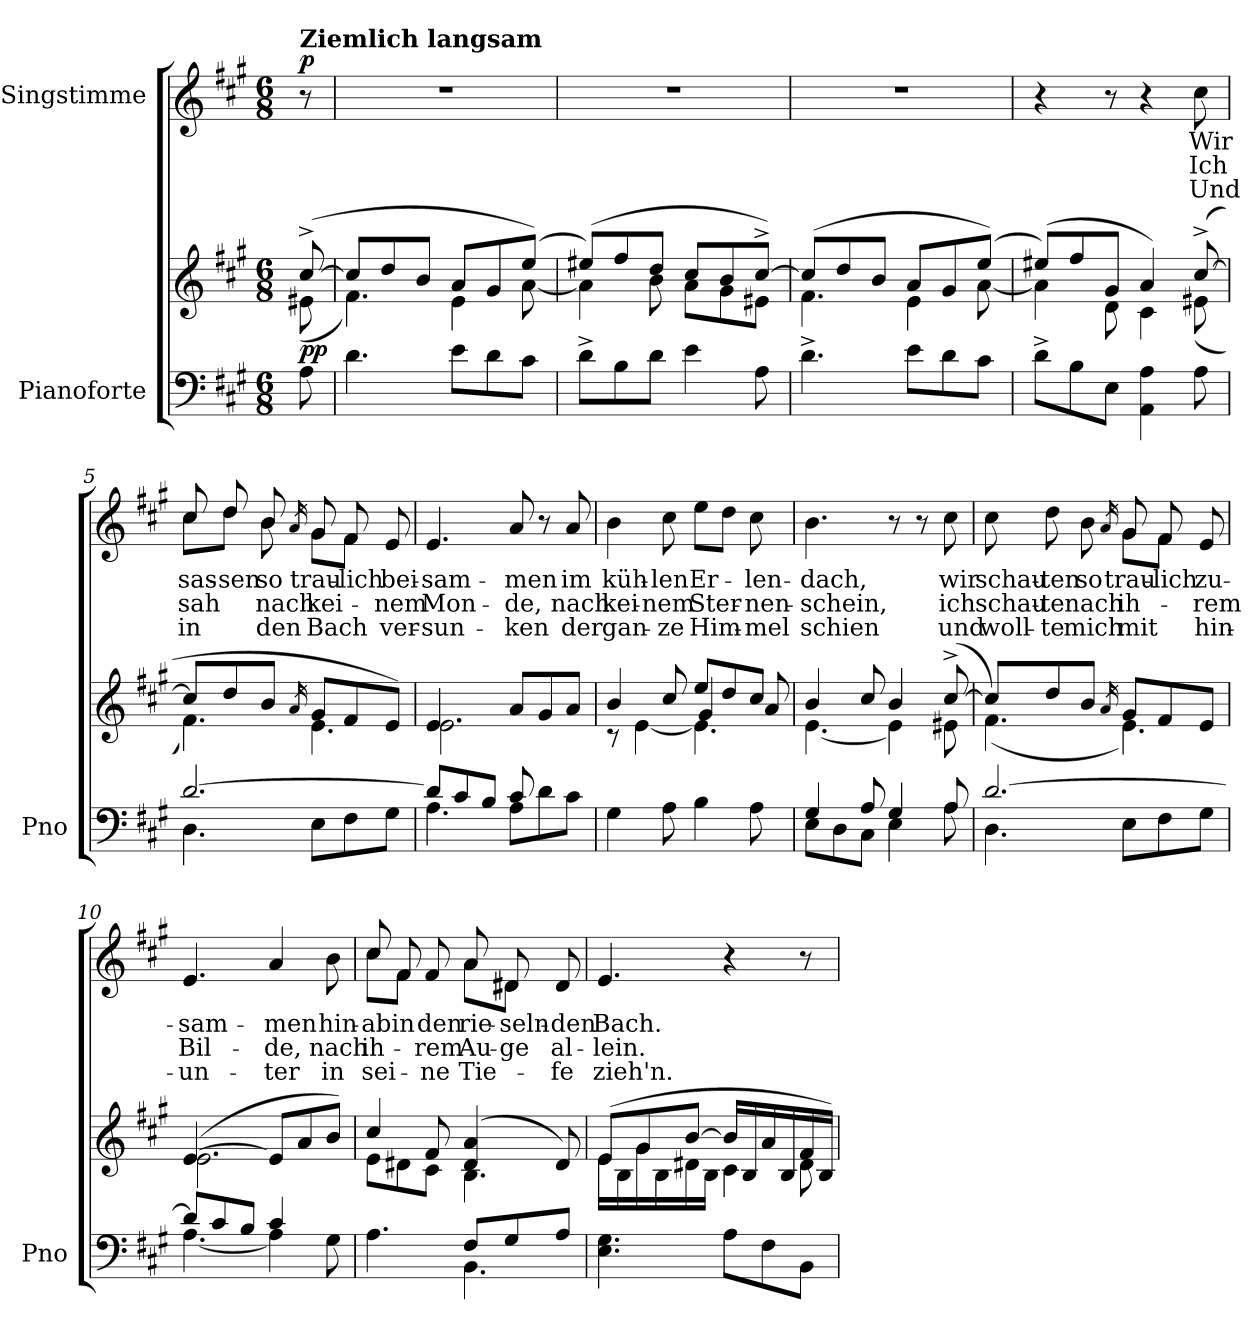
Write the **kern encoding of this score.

**kern	**kern	**dynam	**kern	**text	**text	**text	**dynam
*part2	*part2	*part2	*part1	*part1	*part1	*part1	*part1
*staff3	*staff2	*staff2/3	*staff1	*staff1	*staff1	*staff1	*staff1
*I"Pianoforte	*	*	*I"Singstimme	*	*	*	*
*I'Pno	*	*	*	*	*	*	*
*clefF4	*clefG2	*	*clefG2	*	*	*	*
*k[f#c#g#]	*k[f#c#g#]	*	*k[f#c#g#]	*	*	*	*
*M6/8	*M6/8	*	*M6/8	*	*	*	*
=	=	=	=	=	=	=	=
*	*^	*	*	*	*	*	*
!	!	!	!	!LO:TX:a:B:t=Ziemlich langsam	!	!	!	!
!	!	!	!LO:DY:a=2	!	!	!	!	!LO:DY:b
8A\	(>[8cc#^/	(<8e#X\	pp	8r	.	.	.	p
=1	=1	=1	=1	=1	=1	=1	=1	=1
4.d\	8cc#/L]	4.f#\)	.	2.r	.	.	.	.
.	8dd/	.	.	.	.	.	.	.
.	8b/J	.	.	.	.	.	.	.
8e\L	8a/L	4e\	.	.	.	.	.	.
8d\	8g#/	.	.	.	.	.	.	.
8c#\J	(>8ee/J)	[8a\	.	.	.	.	.	.
=2	=2	=2	=2	=2	=2	=2	=2	=2
8d^\L	(>8ee#X/L)	4a\]	.	2.r	.	.	.	.
8B\	8ff#/	.	.	.	.	.	.	.
8d\J	8dd/J	8b\	.	.	.	.	.	.
4e\	8cc#/L	8a\L	.	.	.	.	.	.
.	8b/	8g#\	.	.	.	.	.	.
8A\	[8cc#^/J)	8e#X\J	.	.	.	.	.	.
=3	=3	=3	=3	=3	=3	=3	=3	=3
4.d^\	(>8cc#/L]	4.f#\	.	2.r	.	.	.	.
.	8dd/	.	.	.	.	.	.	.
.	8b/J	.	.	.	.	.	.	.
8e\L	8a/L	4e\	.	.	.	.	.	.
8d\	8g#/	.	.	.	.	.	.	.
8c#\J	(>8ee/J)	[8a\	.	.	.	.	.	.
=4	=4	=4	=4	=4	=4	=4	=4	=4
8d^\L	(>8ee#X/L)	4a\]	.	4r	.	.	.	.
8B\	8ff#/	.	.	.	.	.	.	.
8E\J	8g#/J	8d\	.	8r	.	.	.	.
4AA\ 4A\	4a/)	4c#\	.	4r	.	.	.	.
!	!	!	!	!	!LO:LY:b	!LO:LY:b	!LO:LY:b	!
8A\	(>[8cc#^/	(<8e#X\	.	8cc#\	Wir	Ich	Und	.
=5	=5	=5	=5	=5	=5	=5	=5	=5
*^	*	*	*	*	*	*	*	*
!	!	!	!	!	!	!LO:LY:b	!LO:LY:b	!LO:LY:b	!
*	*	*	*	*	*^	*	*	*	*
[2.d/	4.D\	8cc#/L]	4.f#\)	.	8cc#/	8cc#\L	sas-	sah	in	.
!	!	!	!	!	!	!	!LO:LY:b	!	!	!
.	.	8dd/	.	.	8dd/	8dd\J	-sen	.	.	.
!	!	!	!	!	!	!	!LO:LY:b	!LO:LY:b	!LO:LY:b	!
.	.	8b/J	.	.	8b/	8b\	so	nach	den	.
.	.	16qa/	.	.	16qa/	.	.	.	.	.
!	!	!	!	!	!	!	!LO:LY:b	!LO:LY:b	!LO:LY:b	!
.	8E\L	8g#/L	4.e\	.	8g#/	8g#\L	trau-	kei-	Bach	.
!	!	!	!	!	!	!	!LO:LY:b	!	!	!
.	8F#\	8f#/	.	.	8f#/	8f#\J	-lich	.	.	.
!	!	!	!	!	!	!	!LO:LY:b	!LO:LY:b	!LO:LY:b	!
.	8G#\J	8e/J)	.	.	8e/	8ryy	bei-	-nem	ver-	.
!!LO:LB:g=z
=6	=6	=6	=6	=6	=6	=6	=6	=6	=6	=6
!	!	!	!	!	!	!	!LO:LY:b	!LO:LY:b	!LO:LY:b	!
*	*	*	*	*	*v	*v	*	*	*	*
8d/L]	(<4.A\	4.e/	2.e\	.	4.e/	-sam-	Mon-	-sun-	.
8c#/	.	.	.	.	.	.	.	.	.
8B/J	.	.	.	.	.	.	.	.	.
!	!	!	!	!	!	!LO:LY:b	!LO:LY:b	!LO:LY:b	!
8A\L	8c#/	8a/L	.	.	8a/	-men	-de,	-ken	.
8d\	4ryy	8g#/	.	.	8r	.	.	.	.
!	!	!	!	!	!	!LO:LY:b	!LO:LY:b	!LO:LY:b	!
8c#\J	.	8a/J	.	.	8a/	im	nach	der	.
*v	*v	*	*	*	*	*	*	*	*
=7	=7	=7	=7	=7	=7	=7	=7	=7
*	*	*^	*	*	*	*	*	*
!	!	!	!	!	!	!LO:LY:b	!LO:LY:b	!LO:LY:b	!
4G#\	4b/	8r	4.ryy	.	4b\	küh-	kei-	gan-	.
.	.	[4e\	.	.	.	.	.	.	.
!	!	!	!	!	!	!LO:LY:b	!LO:LY:b	!LO:LY:b	!
8A\	8cc#/	.	.	.	8cc#\	-len	-nem	-ze	.
!	!	!	!	!	!	!LO:LY:b	!LO:LY:b	!LO:LY:b	!
4B\	8ee/L	4.e\]	4g#/	.	8ee\L	Er-	Ster-	Him-	.
.	8dd/	.	.	.	8dd\J	.	.	.	.
!	!	!	!	!	!	!LO:LY:b	!LO:LY:b	!LO:LY:b	!
8A\	8cc#/J	.	8a/	.	8cc#\	-len-	-nen-	-mel	.
=8	=8	=8	=8	=8	=8	=8	=8	=8	=8
*^	*	*	*	*	*	*	*	*	*
!	!	!	!	!	!	!	!LO:LY:b	!LO:LY:b	!LO:LY:b	!
*	*	*	*v	*v	*	*	*	*	*	*
4G#/	8E\L	4b/	[4.e\	.	4.b\	-dach,	-schein,	schien	.
.	8D\	.	.	.	.	.	.	.	.
8A/	8C#\J	8cc#/	.	.	.	.	.	.	.
4G#/	4E\	4b/	4e\]	.	8r	.	.	.	.
.	.	.	.	.	8r	.	.	.	.
!	!	!	!	!	!	!LO:LY:b	!LO:LY:b	!LO:LY:b	!
8A/	8A\	(>[8cc#^/	8e#X\	.	8cc#\	wir	ich	und	.
=9	=9	=9	=9	=9	=9	=9	=9	=9	=9
!	!	!	!	!	!	!LO:LY:b	!LO:LY:b	!LO:LY:b	!
*	*	*	*	*	*^	*	*	*	*
[2.d/	4.D\	8cc#/L]	(<4.f#\)	.	8cc#\	4.ryy	schau-	schau-	woll-	.
!	!	!	!	!	!	!	!LO:LY:b	!LO:LY:b	!LO:LY:b	!
.	.	8dd/	.	.	8dd\	.	-ten	-te	-te	.
!	!	!	!	!	!	!	!LO:LY:b	!LO:LY:b	!LO:LY:b	!
.	.	8b/J	.	.	8b\	.	so	nach	mich	.
.	.	16qa/	.	.	16qa/	.	.	.	.	.
!	!	!	!	!	!	!	!LO:LY:b	!LO:LY:b	!LO:LY:b	!
.	8E\L	8g#/L	4.e\)	.	8g#/	8g#\L	trau-	ih-	mit	.
!	!	!	!	!	!	!	!LO:LY:b	!	!	!
.	8F#\	8f#/	.	.	8f#/	8f#\J	-lich	.	.	.
!	!	!	!	!	!	!	!LO:LY:b	!LO:LY:b	!LO:LY:b	!
.	8G#\J	8e/J)	.	.	8e/	8ryy	zu-	-rem	hin-	.
=10	=10	=10	=10	=10	=10	=10	=10	=10	=10	=10
!	!	!	!	!	!	!	!LO:LY:b	!LO:LY:b	!LO:LY:b	!
*	*	*	*	*	*v	*v	*	*	*	*
8d/L]	[4.A\	(>[4.e/	2.e\	.	4.e/	-sam-	Bil-	-un-	.
8c#/	.	.	.	.	.	.	.	.	.
8B/J	.	.	.	.	.	.	.	.	.
!	!	!	!	!	!	!LO:LY:b	!LO:LY:b	!LO:LY:b	!
4c#/	4A\]	8e/L]	.	.	4a/	-men	-de,	-ter	.
.	.	8a/	.	.	.	.	.	.	.
!	!	!	!	!	!	!LO:LY:b	!LO:LY:b	!LO:LY:b	!
8G#\	8ryy	8b/J)	.	.	8b\	hin-	nach	in	.
!!LO:LB:g=z
=11	=11	=11	=11	=11	=11	=11	=11	=11	=11
!	!	!	!	!	!	!LO:LY:b	!LO:LY:b	!LO:LY:b	!
*	*	*	*	*	*^	*	*	*	*
4.A\	4.ryy	4cc#/	8e\L	.	8cc#/	8cc#\L	ab	ih-	sei-	.
!	!	!	!	!	!	!	!LO:LY:b	!	!	!
.	.	.	8d#X\	.	8f#/	8f#\J	in	.	.	.
!	!	!	!	!	!	!	!LO:LY:b	!LO:LY:b	!LO:LY:b	!
.	.	8f#/	8c#\J	.	8f#/	8ryy	den	-rem	-ne	.
!	!	!	!	!	!	!	!LO:LY:b	!LO:LY:b	!LO:LY:b	!
8F#/L	4.BB\	(>4d#/ 4a/	4.B\	.	8a/	8a\L	rie-	Au-	Tie-	.
!	!	!	!	!	!	!	!LO:LY:b	!LO:LY:b	!	!
8G#/	.	.	.	.	8d#X/	8d#\J	-seln-	-ge	.	.
!	!	!	!	!	!	!	!LO:LY:b	!LO:LY:b	!LO:LY:b	!
8A/J	.	8d#/)	.	.	8d#/	8ryy	-den	al-	-fe	.
*v	*v	*	*	*	*	*	*	*	*	*
=12	=12	=12	=12	=12	=12	=12	=12	=12	=12
!	!	!	!	!	!	!LO:LY:b	!LO:LY:b	!LO:LY:b	!
*	*	*	*	*v	*v	*	*	*	*
4.E\ 4.G#\	(>8e/L	16e\LL	.	4.e/	Bach.	-lein.	zieh'n.	.
.	.	16B\	.	.	.	.	.	.
.	8g#/	16g#\	.	.	.	.	.	.
.	.	16B\	.	.	.	.	.	.
.	[8b/J	16d#X\	.	.	.	.	.	.
.	.	16B\JJ	.	.	.	.	.	.
8A\L	16b/LL]	4c#\	.	4r	.	.	.	.
.	16B/	.	.	.	.	.	.	.
8F#\	16a/	.	.	.	.	.	.	.
.	16B/	.	.	.	.	.	.	.
8BB\J	16f#/	8d#\	.	8r	.	.	.	.
.	16B/JJ)	.	.	.	.	.	.	.
*	*v	*v	*	*	*	*	*	*
=	=	=	=	=	=	=	=
*-	*-	*-	*-	*-	*-	*-	*-
